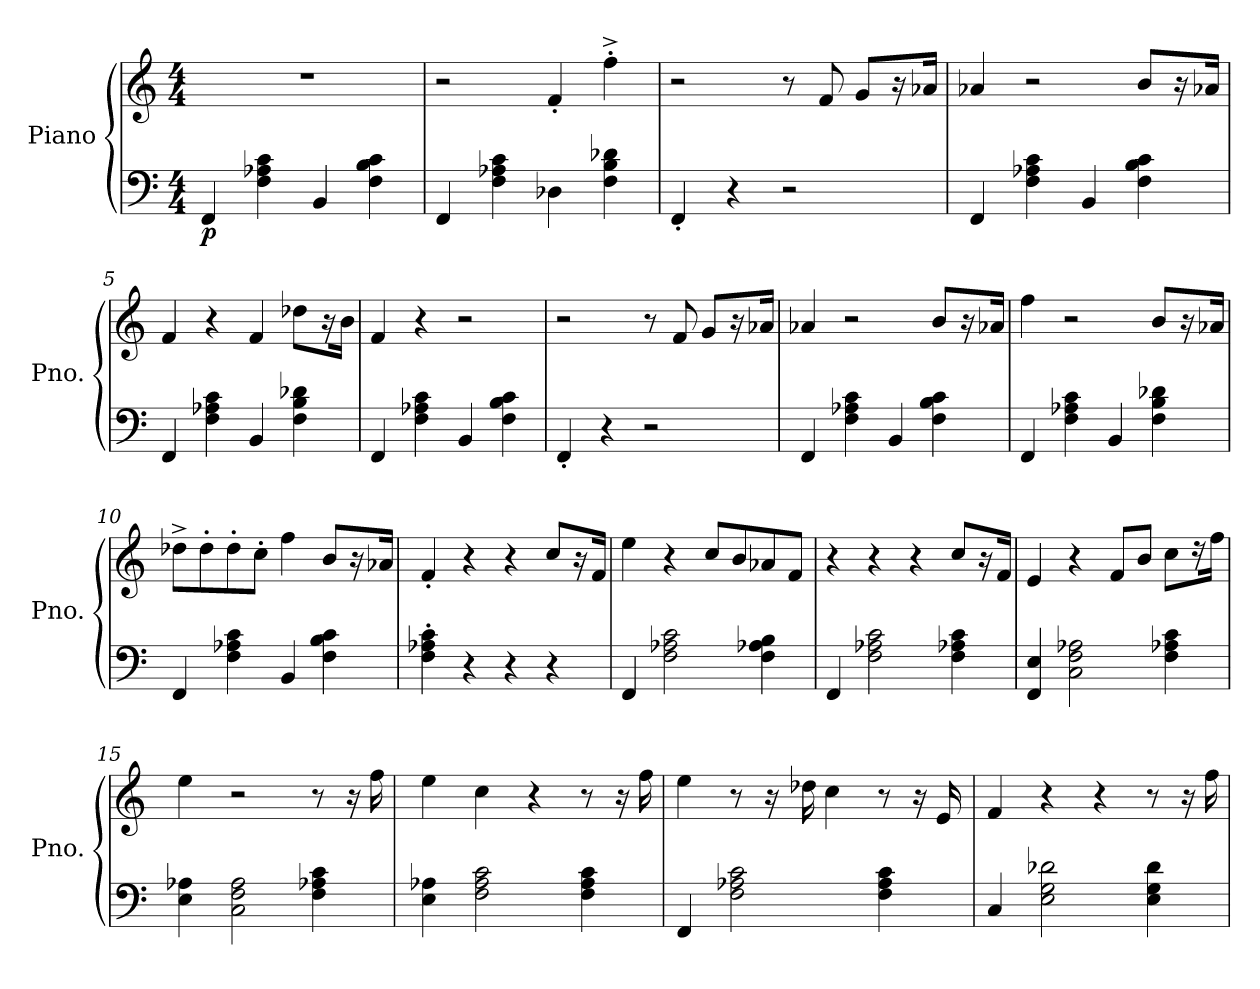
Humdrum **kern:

**kern	**kern	**dynam
*part1	*part1	*part1
*staff2	*staff1	*staff1/2
*I"Piano	*	*
*I'Pno.	*	*
*clefF4	*clefG2	*
*k[]	*k[]	*
*M4/4	*M4/4	*
*MM90	*MM90	*
=1	=1	=1
!	!	!LO:DY:b=2
4FF/	1r	p
4F\ 4A-X\ 4c\	.	.
4BB/	.	.
4F\ 4B\ 4c\	.	.
=2	=2	=2
4FF/	2r	.
4F\ 4A-X\ 4c\	.	.
4D-X\	4f'/	.
4F\ 4B\ 4d-X\	4ff'^\	.
=3	=3	=3
4FF'/	2r	.
4r	.	.
2r	8r	.
.	8f/	.
.	8g/L	.
.	16r	.
.	16a-X/Jk	.
=4	=4	=4
4FF/	4a-X/	.
4F\ 4A-X\ 4c\	2r	.
4BB/	.	.
4F\ 4B\ 4c\	8b/L	.
.	16r	.
.	16a-X/Jk	.
=5	=5	=5
4FF/	4f/	.
4F\ 4A-X\ 4c\	4r	.
4BB/	4f/	.
4F\ 4B\ 4d-X\	8dd-X\L	.
.	16r	.
.	16b\Jk	.
=6	=6	=6
4FF/	4f/	.
4F\ 4A-X\ 4c\	4r	.
4BB/	2r	.
4F\ 4B\ 4c\	.	.
!!LO:LB:g=z
=7	=7	=7
4FF'/	2r	.
4r	.	.
2r	8r	.
.	8f/	.
.	8g/L	.
.	16r	.
.	16a-X/Jk	.
=8	=8	=8
4FF/	4a-X/	.
4F\ 4A-X\ 4c\	2r	.
4BB/	.	.
4F\ 4B\ 4c\	8b/L	.
.	16r	.
.	16a-X/Jk	.
=9	=9	=9
4FF/	4ff\	.
4F\ 4A-X\ 4c\	2r	.
4BB/	.	.
4F\ 4B\ 4d-X\	8b/L	.
.	16r	.
.	16a-X/Jk	.
=10	=10	=10
4FF/	8dd-X^\L	.
.	8dd-'\	.
4F\ 4A-X\ 4c\	8dd-'\	.
.	8cc'\J	.
4BB/	4ff\	.
4F\ 4B\ 4c\	8b/L	.
.	16r	.
.	16a-X/Jk	.
=11	=11	=11
4F\' 4A-X\' 4c\'	4f'/	.
4r	4r	.
4r	4r	.
4r	8cc/L	.
.	16r	.
.	16f/Jk	.
!!LO:LB:g=z
=12	=12	=12
4FF/	4ee\	.
2F\ 2A-X\ 2c\	4r	.
.	8cc/L	.
.	8b/	.
4F\ 4A-X\ 4B\	8a-X/	.
.	8f/J	.
=13	=13	=13
4FF/	4r	.
2F\ 2A-X\ 2c\	4r	.
.	4r	.
4F\ 4A-X\ 4c\	8cc/L	.
.	16r	.
.	16f/Jk	.
=14	=14	=14
4FF/ 4E/	4e/	.
2C\ 2F\ 2A-X\	4r	.
.	8f/L	.
.	8b/J	.
4F\ 4A-X\ 4c\	8cc\L	.
.	16r	.
.	16ff\Jk	.
=15	=15	=15
4E\ 4A-X\	4ee\	.
2C\ 2F\ 2A-\	2r	.
4F\ 4A-X\ 4c\	8r	.
.	16r	.
.	16ff\	.
=16	=16	=16
4E\ 4A-X\	4ee\	.
2F\ 2A-\ 2c\	4cc\	.
.	4r	.
4F\ 4A-\ 4c\	8r	.
.	16r	.
.	16ff\	.
=17	=17	=17
4FF/	4ee\	.
2F\ 2A-X\ 2c\	8r	.
.	16r	.
.	16dd-X\	.
.	4cc\	.
4F\ 4A-\ 4c\	8r	.
.	16r	.
.	16e/	.
!!LO:LB:g=z
=18	=18	=18
4C/	4f/	.
2E\ 2G\ 2d-X\	4r	.
.	4r	.
4E\ 4G\ 4d-\	8r	.
.	16r	.
.	16ff\	.
=	=	=
*-	*-	*-
